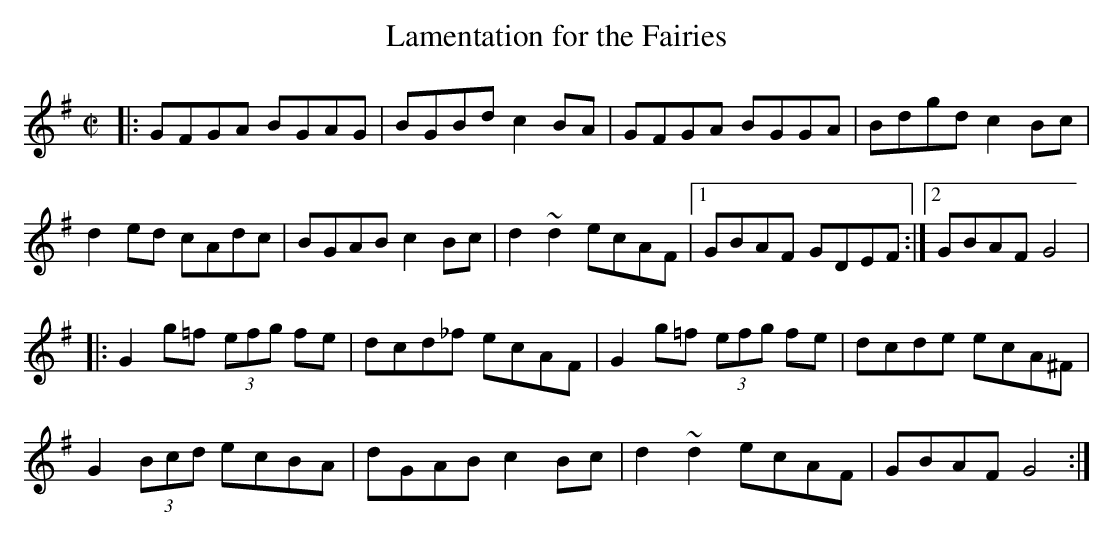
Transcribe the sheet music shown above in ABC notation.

X:1
T:Lamentation for the Fairies
M:C|
K:G
|: GFGA BGAG | BGBd c2BA | GFGA BGGA | Bdgd c2Bc |
d2ed cAdc | BGAB c2Bc | d2~d2 ecAF |1 GBAF GDEF :|2 GBAF G4 |
|: G2g=f (3efg fe | dcd_f ecAF | G2g=f (3efg fe | dcde ecA^F |
G2 (3Bcd ecBA | dGAB c2Bc | d2~d2 ecAF | GBAF G4 :|
